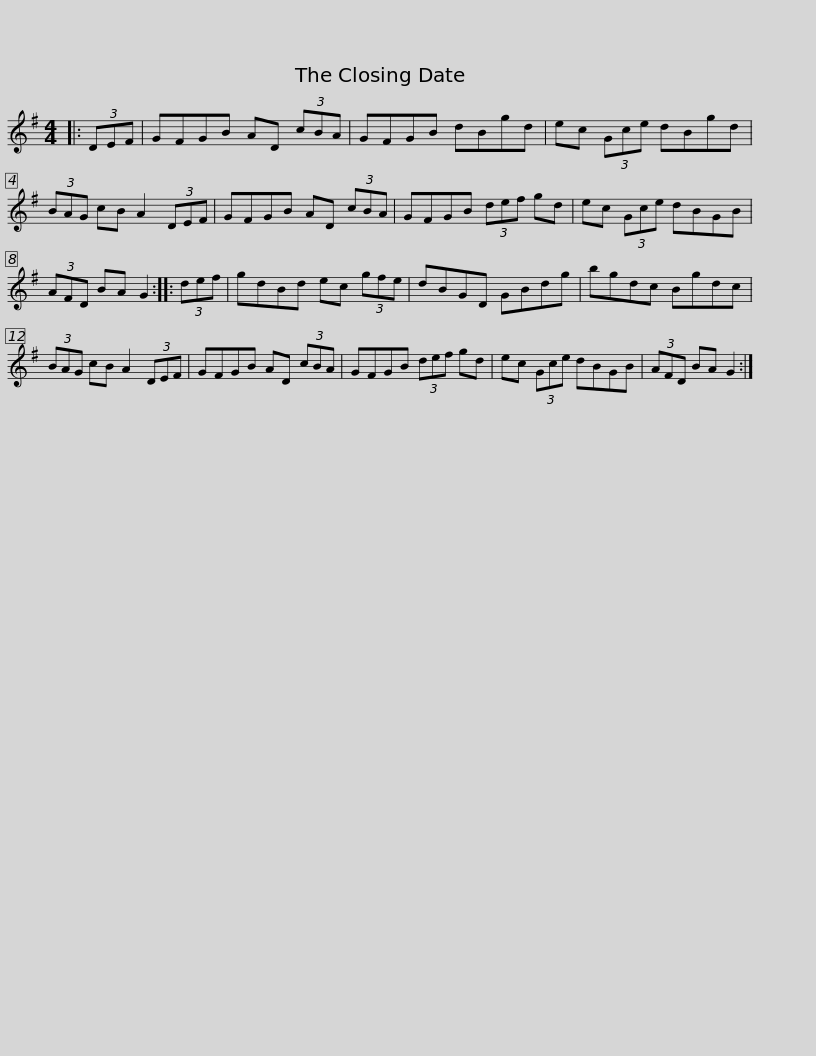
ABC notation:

X:1
L:1/8
M:4/4
I:linebreak $
K:G
V:1 treble
V:1
|: (3DEF | GFGB AD (3cBA | GFGB dBgd | ec (3Gce dBgd | (3BAG cB A2 (3DEF |$ %5
 GFGB AD (3cBA | GFGB (3def gd | ec (3Gce dBGB | (3AFD BA G2 :: (3def | %10
 gdBd ec (3gfe |$ dBGD GBdg | bgdc Bgdc | (3BAG cB A2 (3DEF | GFGB AD (3cBA | %15
 GFGB (3def gd |$ ec (3Gce dBGB | (3AFD BA G2 :| %18
